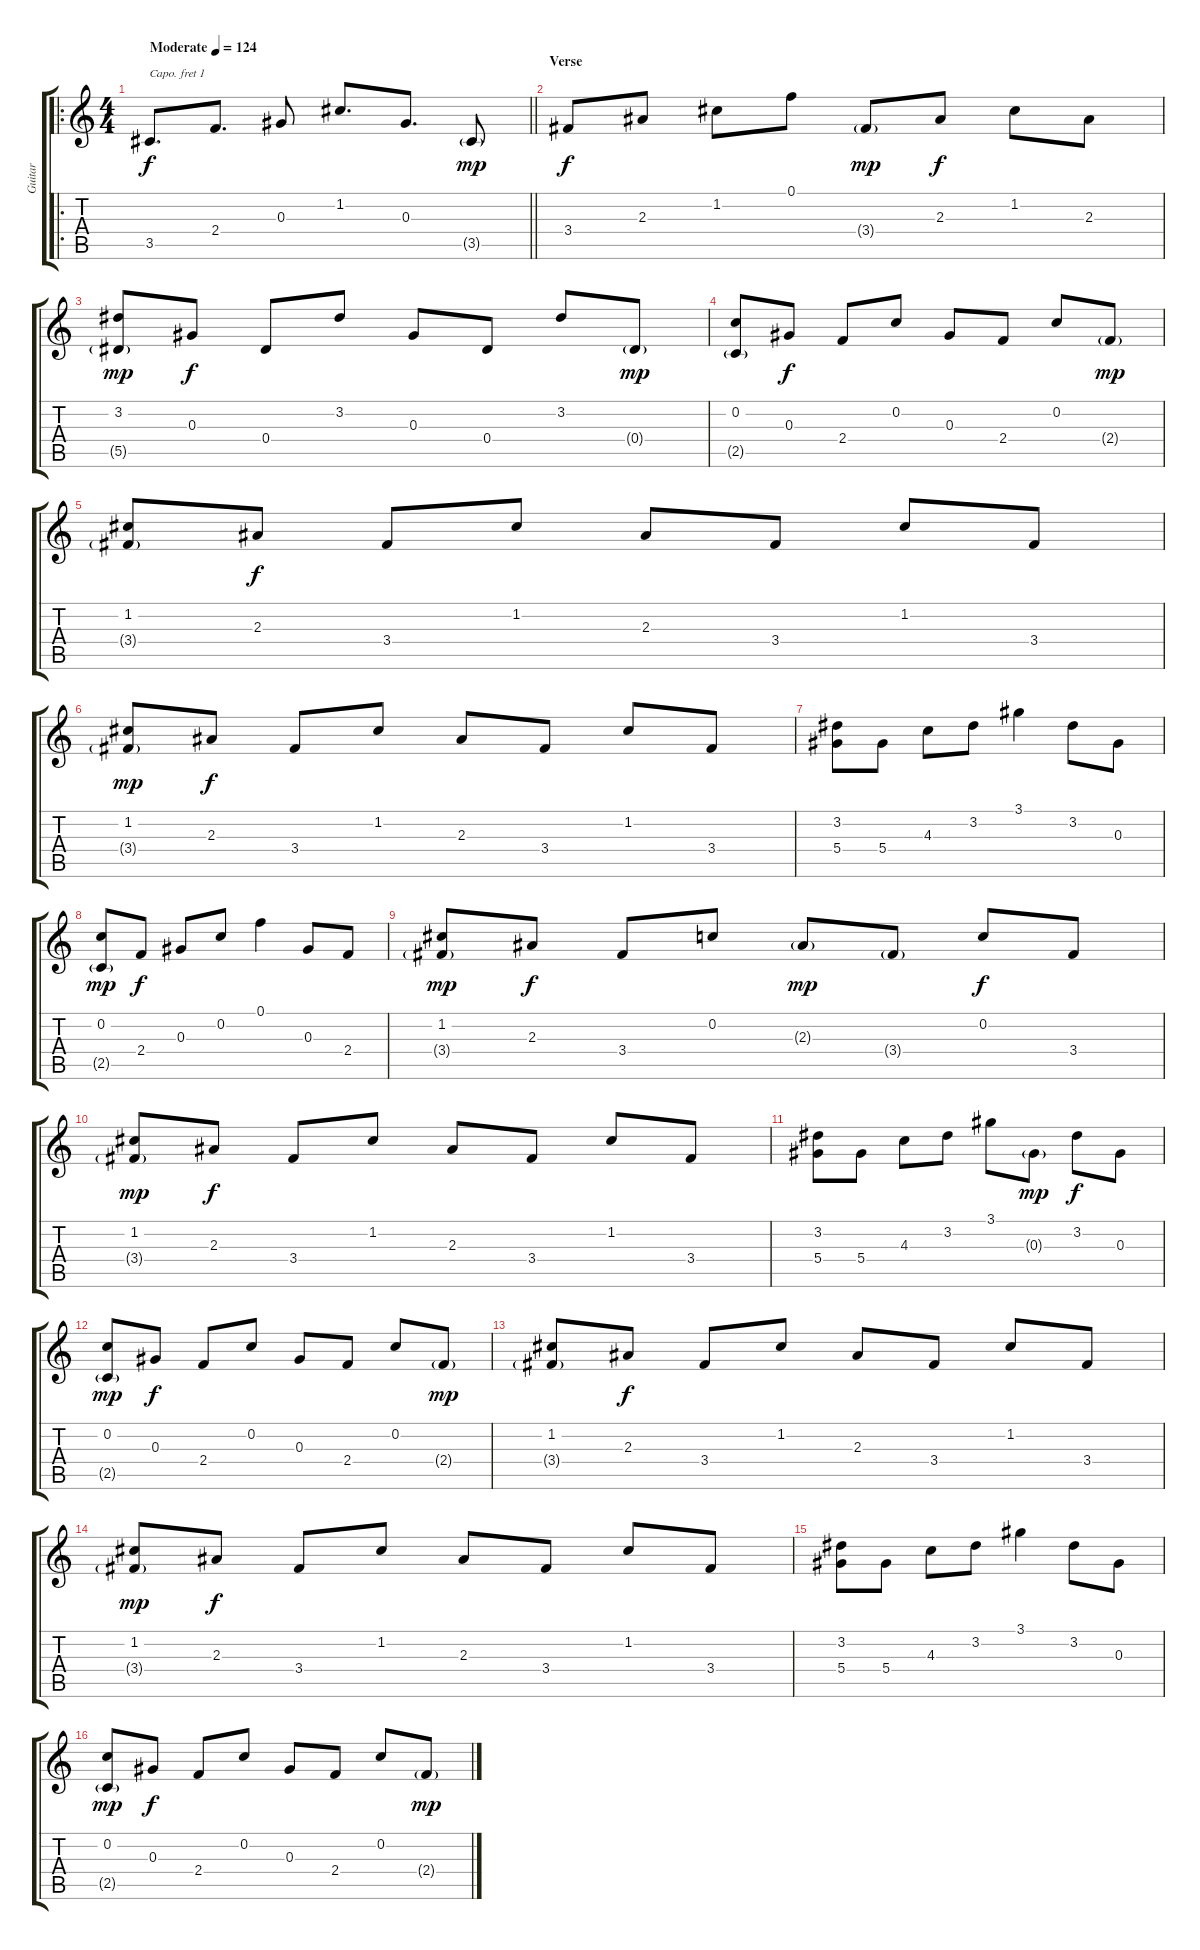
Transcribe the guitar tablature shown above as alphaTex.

\track ("Guitar" "Guitar") {instrument acousticguitarsteel}
\staff {score tabs}
\capo 1
\tuning (E4 B3 G3 D3 A2 E2) {hide}
\ro
\ts (4 4)
\tempo (124 "Moderate")
\clef g2
\barLineRight lightlight
\ks c
3.5.8{d dy f instrument acousticguitarsteel} 2.4.8{d} 0.3.8 1.2.8{d} 0.3.8{d} 3.5{g}.8{dy mp} |
\section ("" "Verse")
3.4.8{dy f} 2.3.8 1.2.8 0.1.8 3.4{g}.8{dy mp} 2.3.8{dy f} 1.2.8 2.3.8 |
(3.2 5.5{g}).8{dy mp} 0.3.8{dy f} 0.4.8 3.2.8 0.3.8 0.4.8 3.2.8 0.4{g}.8{dy mp} |
(0.2 2.5{g}).8 0.3.8{dy f} 2.4.8 0.2.8 0.3.8 2.4.8 0.2.8 2.4{g}.8{dy mp} |
(1.2 3.4{g}).8 2.3.8{dy f} 3.4.8 1.2.8 2.3.8 3.4.8 1.2.8 3.4.8 |
(1.2 3.4{g}).8{dy mp} 2.3.8{dy f} 3.4.8 1.2.8 2.3.8 3.4.8 1.2.8 3.4.8 |
(3.2 5.4).8 5.4.8 4.3.8 3.2.8 3.1.4 3.2.8 0.3.8 |
(0.2 2.5{g}).8{dy mp} 2.4.8{dy f} 0.3.8 0.2.8 0.1.4 0.3.8 2.4.8 |
(1.2 3.4{g}).8{dy mp} 2.3.8{dy f} 3.4.8 0.2.8 2.3{g}.8{dy mp} 3.4{g}.8 0.2.8{dy f} 3.4.8 |
(1.2 3.4{g}).8{dy mp} 2.3.8{dy f} 3.4.8 1.2.8 2.3.8 3.4.8 1.2.8 3.4.8 |
(3.2 5.4).8 5.4.8 4.3.8 3.2.8 3.1.8 0.3{g}.8{dy mp} 3.2.8{dy f} 0.3.8 |
(0.2 2.5{g}).8{dy mp} 0.3.8{dy f} 2.4.8 0.2.8 0.3.8 2.4.8 0.2.8 2.4{g}.8{dy mp} |
(1.2 3.4{g}).8 2.3.8{dy f} 3.4.8 1.2.8 2.3.8 3.4.8 1.2.8 3.4.8 |
(1.2 3.4{g}).8{dy mp} 2.3.8{dy f} 3.4.8 1.2.8 2.3.8 3.4.8 1.2.8 3.4.8 |
(3.2 5.4).8 5.4.8 4.3.8 3.2.8 3.1.4 3.2.8 0.3.8 |
(0.2 2.5{g}).8{dy mp} 0.3.8{dy f} 2.4.8 0.2.8 0.3.8 2.4.8 0.2.8 2.4{g}.8{dy mp}
